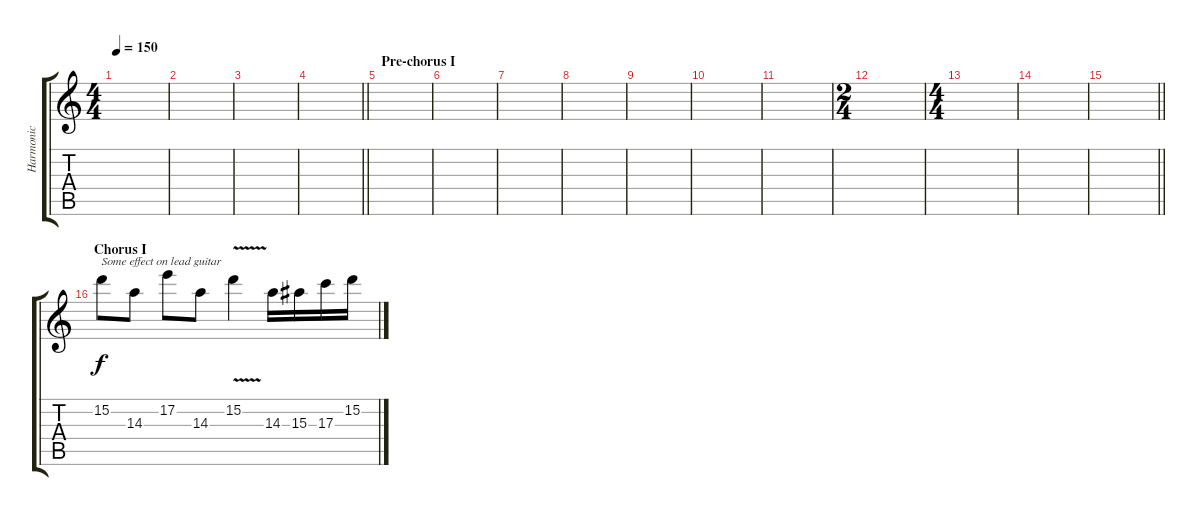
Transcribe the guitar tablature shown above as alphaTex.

\track ("Harmonic" "Harmonic") {instrument distortionguitar}
\staff {score tabs}
\tuning (E4 B3 G3 D3 A2 E2) {hide}
\ts (4 4)
\tempo 150
\clef g2
\ks c
|
|
|
\barLineRight lightlight
|
\section ("" "Pre-chorus I")
|
|
|
|
|
|
|
\ts (2 4)
|
\ts (4 4)
|
|
\barLineRight lightlight
|
\section ("" "Chorus I")
15.2.8{txt "Some effect on lead guitar"} 14.3.8 17.2.8 14.3.8 15.2{v}.4 14.3.16 15.3.16 17.3.16 15.2.16
